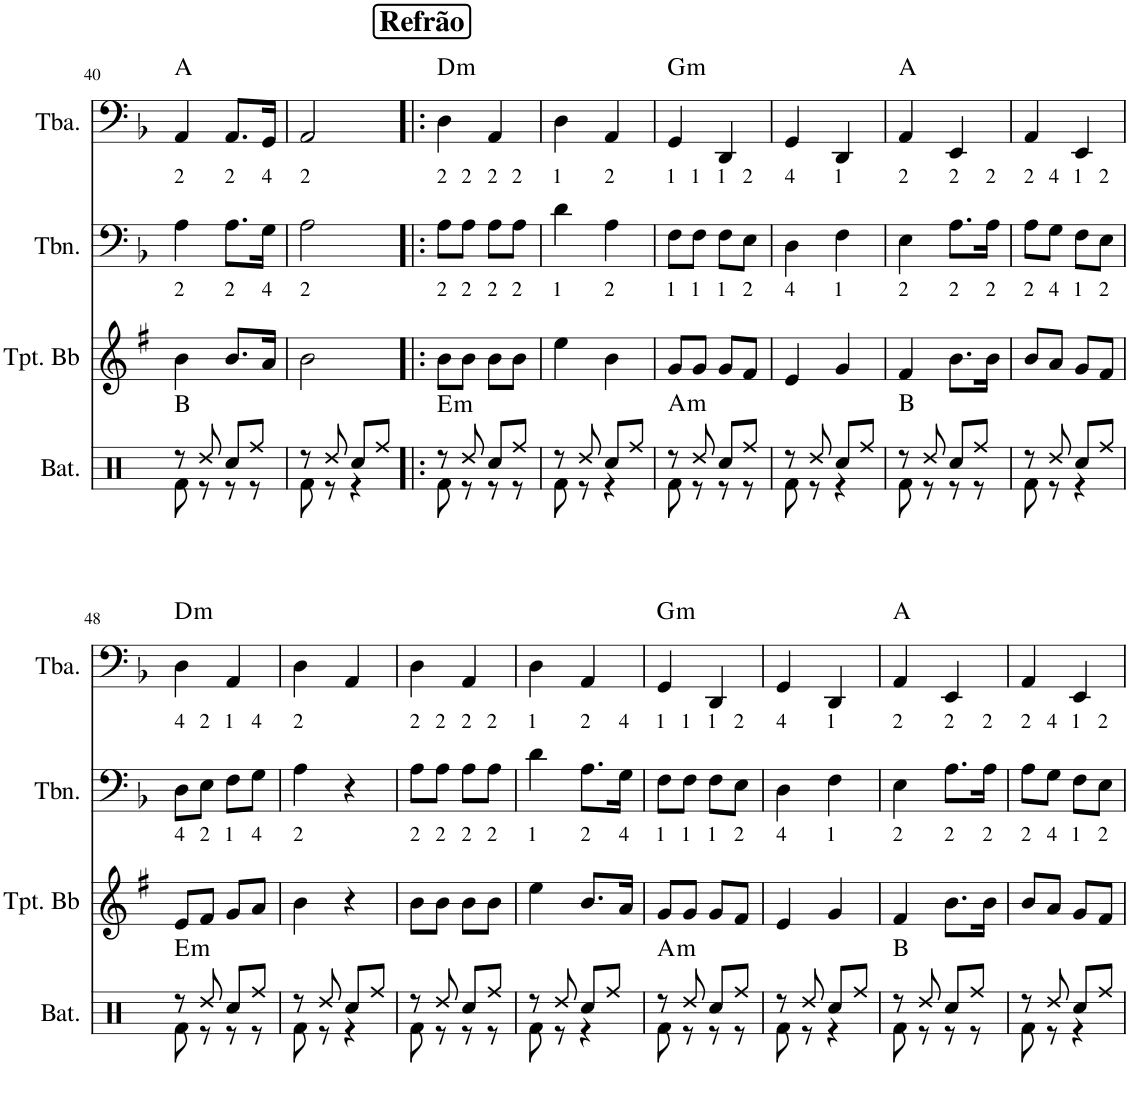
**kern	**kern	**harte	**kern	**kern	**harte
*part4	*part3	*part3	*part2	*part1	*part1
*staff4	*staff3	*	*staff2	*staff1	*
*I"Bateria	*I"Trompete Bb	*	*I"Trombone	*I"Tuba	*
*I'Bat.	*I'Tpt. Bb	*	*I'Tbn.	*I'Tba.	*
!!LO:PB:g=z
*clefX	*clefG2	*	*clefF4	*clefF4	*
*	*Trd1c2	*	*	*	*
*k[]	*k[f#]	*	*k[b-]	*k[b-]	*
*M2/4	*M2/4	*	*M2/4	*M2/4	*
=40	=40	=40	=40	=40	=40
*^	*	*	*	*	*
!	!	!	!	!LO:TX:a:t=2	!	!
!	!	!LO:TX:a:t=2	!	!	!	!
8r	8Rf\	4b\	B:maj	4A\	4AA/	A:maj
8Rdd/	8r	.	.	.	.	.
!	!	!	!	!LO:TX:a:t=2	!	!
!	!	!LO:TX:a:t=2	!	!	!	!
8Rcc/L	8r	8.b/L	.	8.A\L	8.AA/L	.
8Rff/J	8r	.	.	.	.	.
!	!	!	!	!LO:TX:a:t=4	!	!
!	!	!LO:TX:a:t=4	!	!	!	!
.	.	16a/Jk	.	16G\Jk	16GG/Jk	.
=41	=41	=41	=41	=41	=41	=41
!	!	!	!	!LO:TX:a:t=2	!	!
!	!	!LO:TX:a:t=2	!	!	!	!
8r	8Rf\	2b\	.	2A\	2AA/	.
8Rdd/	8r	.	.	.	.	.
8Rcc/L	4r	.	.	.	.	.
8Rff/J	.	.	.	.	.	.
!!LO:REH:place=s1:a:B:cj:fs=14:t=Refrão
=42!|:	=42!|:	=42!|:	=42!|:	=42!|:	=42!|:	=42!|:
!	!	!	!	!LO:TX:a:t=2	!	!
!	!	!LO:TX:a:t=2	!LO:H:kt=m	!	!	!LO:H:kt=m
8r	8Rf\	8b\L	E:min	8A\L	4D\	D:min
!	!	!	!	!LO:TX:a:t=2	!	!
!	!	!LO:TX:a:t=2	!	!	!	!
8Rdd/	8r	8b\J	.	8A\J	.	.
!	!	!	!	!LO:TX:a:t=2	!	!
!	!	!LO:TX:a:t=2	!	!	!	!
8Rcc/L	8r	8b\L	.	8A\L	4AA/	.
!	!	!	!	!LO:TX:a:t=2	!	!
!	!	!LO:TX:a:t=2	!	!	!	!
8Rff/J	8r	8b\J	.	8A\J	.	.
=43	=43	=43	=43	=43	=43	=43
!	!	!	!	!LO:TX:a:t=1	!	!
!	!	!LO:TX:a:t=1	!	!	!	!
8r	8Rf\	4ee\	.	4d\	4D\	.
8Rdd/	8r	.	.	.	.	.
!	!	!	!	!LO:TX:a:t=2	!	!
!	!	!LO:TX:a:t=2	!	!	!	!
8Rcc/L	4r	4b\	.	4A\	4AA/	.
8Rff/J	.	.	.	.	.	.
=44	=44	=44	=44	=44	=44	=44
!	!	!	!	!LO:TX:a:t=1	!	!
!	!	!LO:TX:a:t=1	!LO:H:kt=m	!	!	!LO:H:kt=m
8r	8Rf\	8g/L	A:min	8F\L	4GG/	G:min
!	!	!	!	!LO:TX:a:t=1	!	!
!	!	!LO:TX:a:t=1	!	!	!	!
8Rdd/	8r	8g/J	.	8F\J	.	.
!	!	!	!	!LO:TX:a:t=1	!	!
!	!	!LO:TX:a:t=1	!	!	!	!
8Rcc/L	8r	8g/L	.	8F\L	4DD/	.
!	!	!	!	!LO:TX:a:t=2	!	!
!	!	!LO:TX:a:t=2	!	!	!	!
8Rff/J	8r	8f#/J	.	8E\J	.	.
=45	=45	=45	=45	=45	=45	=45
!	!	!	!	!LO:TX:a:t=4	!	!
!	!	!LO:TX:a:t=4	!	!	!	!
8r	8Rf\	4e/	.	4D\	4GG/	.
8Rdd/	8r	.	.	.	.	.
!	!	!	!	!LO:TX:a:t=1	!	!
!	!	!LO:TX:a:t=1	!	!	!	!
8Rcc/L	4r	4g/	.	4F\	4DD/	.
8Rff/J	.	.	.	.	.	.
=46	=46	=46	=46	=46	=46	=46
!	!	!	!	!LO:TX:a:t=2	!	!
!	!	!LO:TX:a:t=2	!	!	!	!
8r	8Rf\	4f#/	B:maj	4E\	4AA/	A:maj
8Rdd/	8r	.	.	.	.	.
!	!	!	!	!LO:TX:a:t=2	!	!
!	!	!LO:TX:a:t=2	!	!	!	!
8Rcc/L	8r	8.b\L	.	8.A\L	4EE/	.
8Rff/J	8r	.	.	.	.	.
!	!	!	!	!LO:TX:a:t=2	!	!
!	!	!LO:TX:a:t=2	!	!	!	!
.	.	16b\Jk	.	16A\Jk	.	.
=47	=47	=47	=47	=47	=47	=47
!	!	!	!	!LO:TX:a:t=2	!	!
!	!	!LO:TX:a:t=2	!	!	!	!
8r	8Rf\	8b/L	.	8A\L	4AA/	.
!	!	!	!	!LO:TX:a:t=4	!	!
!	!	!LO:TX:a:t=4	!	!	!	!
8Rdd/	8r	8a/J	.	8G\J	.	.
!	!	!	!	!LO:TX:a:t=1	!	!
!	!	!LO:TX:a:t=1	!	!	!	!
8Rcc/L	4r	8g/L	.	8F\L	4EE/	.
!	!	!	!	!LO:TX:a:t=2	!	!
!	!	!LO:TX:a:t=2	!	!	!	!
8Rff/J	.	8f#/J	.	8E\J	.	.
!!LO:LB:g=z
=48	=48	=48	=48	=48	=48	=48
!	!	!	!	!LO:TX:a:t=4	!	!
!	!	!LO:TX:a:t=4	!LO:H:kt=m	!	!	!LO:H:kt=m
8r	8Rf\	8e/L	E:min	8D\L	4D\	D:min
!	!	!	!	!LO:TX:a:t=2	!	!
!	!	!LO:TX:a:t=2	!	!	!	!
8Rdd/	8r	8f#/J	.	8E\J	.	.
!	!	!	!	!LO:TX:a:t=1	!	!
!	!	!LO:TX:a:t=1	!	!	!	!
8Rcc/L	8r	8g/L	.	8F\L	4AA/	.
!	!	!	!	!LO:TX:a:t=4	!	!
!	!	!LO:TX:a:t=4	!	!	!	!
8Rff/J	8r	8a/J	.	8G\J	.	.
=49	=49	=49	=49	=49	=49	=49
!	!	!	!	!LO:TX:a:t=2	!	!
!	!	!LO:TX:a:t=2	!	!	!	!
8r	8Rf\	4b\	.	4A\	4D\	.
8Rdd/	8r	.	.	.	.	.
8Rcc/L	4r	4r	.	4r	4AA/	.
8Rff/J	.	.	.	.	.	.
=50	=50	=50	=50	=50	=50	=50
!	!	!	!	!LO:TX:a:t=2	!	!
!	!	!LO:TX:a:t=2	!	!	!	!
8r	8Rf\	8b\L	.	8A\L	4D\	.
!	!	!	!	!LO:TX:a:t=2	!	!
!	!	!LO:TX:a:t=2	!	!	!	!
8Rdd/	8r	8b\J	.	8A\J	.	.
!	!	!	!	!LO:TX:a:t=2	!	!
!	!	!LO:TX:a:t=2	!	!	!	!
8Rcc/L	8r	8b\L	.	8A\L	4AA/	.
!	!	!	!	!LO:TX:a:t=2	!	!
!	!	!LO:TX:a:t=2	!	!	!	!
8Rff/J	8r	8b\J	.	8A\J	.	.
=51	=51	=51	=51	=51	=51	=51
!	!	!	!	!LO:TX:a:t=1	!	!
!	!	!LO:TX:a:t=1	!	!	!	!
8r	8Rf\	4ee\	.	4d\	4D\	.
8Rdd/	8r	.	.	.	.	.
!	!	!	!	!LO:TX:a:t=2	!	!
!	!	!LO:TX:a:t=2	!	!	!	!
8Rcc/L	4r	8.b/L	.	8.A\L	4AA/	.
8Rff/J	.	.	.	.	.	.
!	!	!	!	!LO:TX:a:t=4	!	!
!	!	!LO:TX:a:t=4	!	!	!	!
.	.	16a/Jk	.	16G\Jk	.	.
=52	=52	=52	=52	=52	=52	=52
!	!	!	!	!LO:TX:a:t=1	!	!
!	!	!LO:TX:a:t=1	!LO:H:kt=m	!	!	!LO:H:kt=m
8r	8Rf\	8g/L	A:min	8F\L	4GG/	G:min
!	!	!	!	!LO:TX:a:t=1	!	!
!	!	!LO:TX:a:t=1	!	!	!	!
8Rdd/	8r	8g/J	.	8F\J	.	.
!	!	!	!	!LO:TX:a:t=1	!	!
!	!	!LO:TX:a:t=1	!	!	!	!
8Rcc/L	8r	8g/L	.	8F\L	4DD/	.
!	!	!	!	!LO:TX:a:t=2	!	!
!	!	!LO:TX:a:t=2	!	!	!	!
8Rff/J	8r	8f#/J	.	8E\J	.	.
=53	=53	=53	=53	=53	=53	=53
!	!	!	!	!LO:TX:a:t=4	!	!
!	!	!LO:TX:a:t=4	!	!	!	!
8r	8Rf\	4e/	.	4D\	4GG/	.
8Rdd/	8r	.	.	.	.	.
!	!	!	!	!LO:TX:a:t=1	!	!
!	!	!LO:TX:a:t=1	!	!	!	!
8Rcc/L	4r	4g/	.	4F\	4DD/	.
8Rff/J	.	.	.	.	.	.
=54	=54	=54	=54	=54	=54	=54
!	!	!	!	!LO:TX:a:t=2	!	!
!	!	!LO:TX:a:t=2	!	!	!	!
8r	8Rf\	4f#/	B:maj	4E\	4AA/	A:maj
8Rdd/	8r	.	.	.	.	.
!	!	!	!	!LO:TX:a:t=2	!	!
!	!	!LO:TX:a:t=2	!	!	!	!
8Rcc/L	8r	8.b\L	.	8.A\L	4EE/	.
8Rff/J	8r	.	.	.	.	.
!	!	!	!	!LO:TX:a:t=2	!	!
!	!	!LO:TX:a:t=2	!	!	!	!
.	.	16b\Jk	.	16A\Jk	.	.
=55	=55	=55	=55	=55	=55	=55
!	!	!	!	!LO:TX:a:t=2	!	!
!	!	!LO:TX:a:t=2	!	!	!	!
8r	8Rf\	8b/L	.	8A\L	4AA/	.
!	!	!	!	!LO:TX:a:t=4	!	!
!	!	!LO:TX:a:t=4	!	!	!	!
8Rdd/	8r	8a/J	.	8G\J	.	.
!	!	!	!	!LO:TX:a:t=1	!	!
!	!	!LO:TX:a:t=1	!	!	!	!
8Rcc/L	4r	8g/L	.	8F\L	4EE/	.
!	!	!	!	!LO:TX:a:t=2	!	!
!	!	!LO:TX:a:t=2	!	!	!	!
8Rff/J	.	8f#/J	.	8E\J	.	.
*v	*v	*	*	*	*	*
=	=	=	=	=	=
*-	*-	*-	*-	*-	*-
